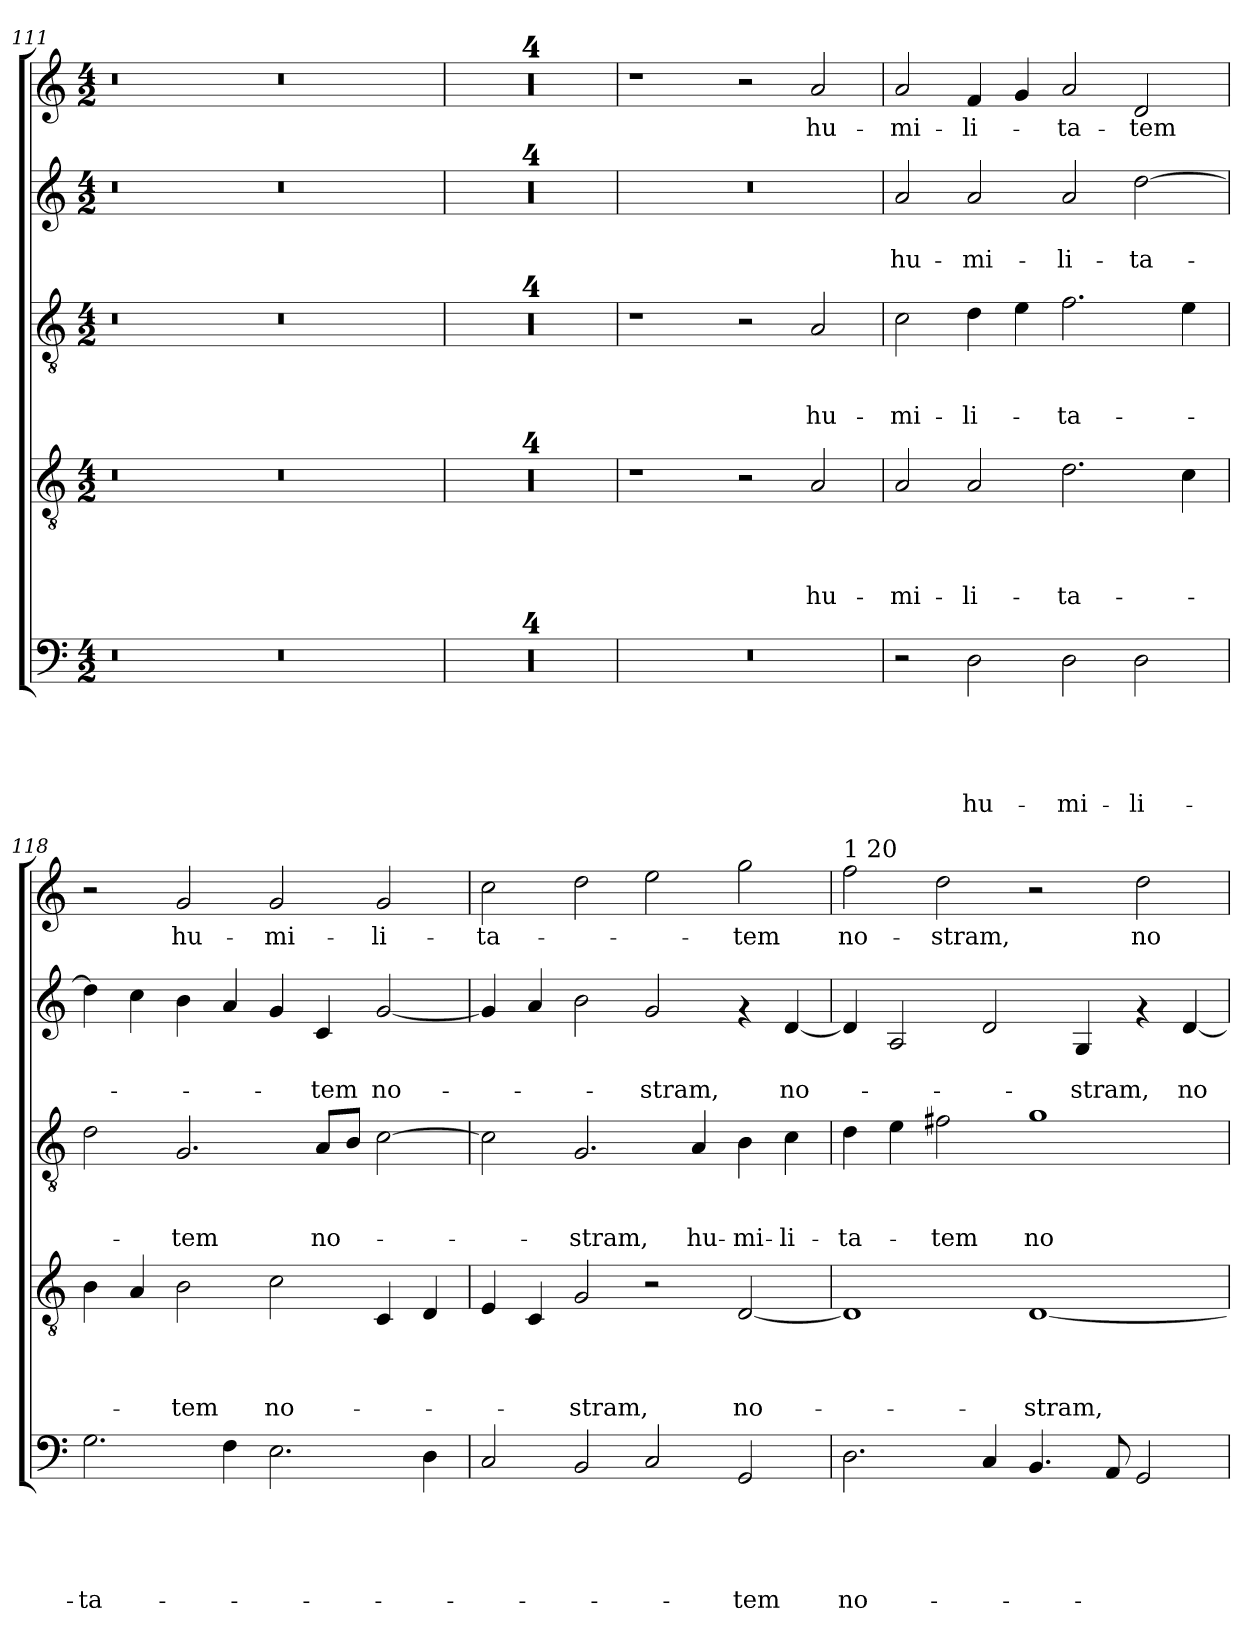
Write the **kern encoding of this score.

**kern	**text	**text	**text	**text	**text	**kern	**text	**text	**text	**text	**kern	**text	**text	**text	**kern	**text	**text	**kern	**text
*part5	*part5	*part5	*part5	*part5	*part5	*part4	*part4	*part4	*part4	*part4	*part3	*part3	*part3	*part3	*part2	*part2	*part2	*part1	*part1
*staff5	*staff5	*staff5	*staff5	*staff5	*staff5	*staff4	*staff4	*staff4	*staff4	*staff4	*staff3	*staff3	*staff3	*staff3	*staff2	*staff2	*staff2	*staff1	*staff1
*clefF4	*	*	*	*	*	*clefGv2	*	*	*	*	*clefGv2	*	*	*	*clefG2	*	*	*clefG2	*
*k[]	*	*	*	*	*	*k[]	*	*	*	*	*k[]	*	*	*	*k[]	*	*	*k[]	*
*C:	*	*	*	*	*	*C:	*	*	*	*	*C:	*	*	*	*C:	*	*	*C:	*
*M4/2	*	*	*	*	*	*M4/2	*	*	*	*	*M4/2	*	*	*	*M4/2	*	*	*M4/2	*
=111	=111	=111	=111	=111	=111	=111	=111	=111	=111	=111	=111	=111	=111	=111	=111	=111	=111	=111	=111
0r	.	.	.	.	.	0r	.	.	.	.	0r	.	.	.	0r	.	.	0r	.
0r	.	.	.	.	.	0r	.	.	.	.	0r	.	.	.	0r	.	.	0r	.
=112	=112	=112	=112	=112	=112	=112	=112	=112	=112	=112	=112	=112	=112	=112	=112	=112	=112	=112	=112
0r	.	.	.	.	.	0r	.	.	.	.	0r	.	.	.	0r	.	.	0r	.
=113	=113	=113	=113	=113	=113	=113	=113	=113	=113	=113	=113	=113	=113	=113	=113	=113	=113	=113	=113
0r	.	.	.	.	.	0r	.	.	.	.	0r	.	.	.	0r	.	.	0r	.
=114	=114	=114	=114	=114	=114	=114	=114	=114	=114	=114	=114	=114	=114	=114	=114	=114	=114	=114	=114
0r	.	.	.	.	.	0r	.	.	.	.	0r	.	.	.	0r	.	.	0r	.
=115	=115	=115	=115	=115	=115	=115	=115	=115	=115	=115	=115	=115	=115	=115	=115	=115	=115	=115	=115
0r	.	.	.	.	.	0r	.	.	.	.	0r	.	.	.	0r	.	.	0r	.
!!LO:PB:g=z
=116	=116	=116	=116	=116	=116	=116	=116	=116	=116	=116	=116	=116	=116	=116	=116	=116	=116	=116	=116
0r	.	.	.	.	.	1r	.	.	.	.	1r	.	.	.	0r	.	.	1r	.
.	.	.	.	.	.	2r	.	.	.	.	2r	.	.	.	.	.	.	2r	.
!	!	!	!	!	!	!	!	!	!	!LO:LY:b	!	!	!	!LO:LY:b	!	!	!	!	!LO:LY:b
.	.	.	.	.	.	2A/	.	.	.	hu-	2A/	.	.	hu-	.	.	.	2a/	hu-
=117	=117	=117	=117	=117	=117	=117	=117	=117	=117	=117	=117	=117	=117	=117	=117	=117	=117	=117	=117
!	!	!	!	!	!	!	!	!	!	!LO:LY:b	!	!	!	!LO:LY:b	!	!	!LO:LY:b	!	!LO:LY:b
2r	.	.	.	.	.	2A/	.	.	.	-mi-	2c\	.	.	-mi-	2a/	.	hu-	2a/	-mi-
!	!	!	!	!	!LO:LY:b	!	!	!	!	!LO:LY:b	!	!	!	!LO:LY:b	!	!	!LO:LY:b	!	!LO:LY:b
2D\	.	.	.	.	hu-	2A/	.	.	.	-li-	4d\	.	.	-li-	2a/	.	-mi-	4f/	-li-
.	.	.	.	.	.	.	.	.	.	.	4e\	.	.	.	.	.	.	4g/	.
!	!	!	!	!	!LO:LY:b	!	!	!	!	!LO:LY:b	!	!	!	!LO:LY:b	!	!	!LO:LY:b	!	!LO:LY:b
2D\	.	.	.	.	-mi-	2.d\	.	.	.	-ta-	2.f\	.	.	-ta-	2a/	.	-li-	2a/	-ta-
!	!	!	!	!	!LO:LY:b	!	!	!	!	!	!	!	!	!	!	!	!LO:LY:b	!	!LO:LY:b
2D\	.	.	.	.	-li-	.	.	.	.	.	.	.	.	.	[>2dd\	.	-ta-	2d/	-tem
.	.	.	.	.	.	4c\	.	.	.	.	4e\	.	.	.	.	.	.	.	.
=118	=118	=118	=118	=118	=118	=118	=118	=118	=118	=118	=118	=118	=118	=118	=118	=118	=118	=118	=118
!	!	!	!	!	!LO:LY:b	!	!	!	!	!	!	!	!	!	!	!	!	!	!
2.G\	.	.	.	.	-ta-	4B\	.	.	.	.	2d\	.	.	.	4dd\]	.	.	2r	.
.	.	.	.	.	.	4A/	.	.	.	.	.	.	.	.	4cc\	.	.	.	.
!	!	!	!	!	!	!	!	!	!	!LO:LY:b	!	!	!	!LO:LY:b	!	!	!	!	!LO:LY:b
.	.	.	.	.	.	2B\	.	.	.	-tem	2.G/	.	.	-tem	4b\	.	.	2g/	hu-
4F\	.	.	.	.	.	.	.	.	.	.	.	.	.	.	4a/	.	.	.	.
!	!	!	!	!	!	!	!	!	!	!LO:LY:b	!	!	!	!	!	!	!	!	!LO:LY:b
2.E\	.	.	.	.	.	2c\	.	.	.	no-	.	.	.	.	4g/	.	.	2g/	-mi-
!	!	!	!	!	!	!	!	!	!	!	!	!	!	!LO:LY:b	!	!	!LO:LY:b	!	!
.	.	.	.	.	.	.	.	.	.	.	8A/L	.	.	no-	4c/	.	-tem	.	.
.	.	.	.	.	.	.	.	.	.	.	8B/J	.	.	.	.	.	.	.	.
!	!	!	!	!	!	!	!	!	!	!	!	!	!	!	!	!	!LO:LY:b	!	!LO:LY:b
.	.	.	.	.	.	4C/	.	.	.	.	[>2c\	.	.	.	[<2g/	.	no-	2g/	-li-
4D\	.	.	.	.	.	4D/	.	.	.	.	.	.	.	.	.	.	.	.	.
=119	=119	=119	=119	=119	=119	=119	=119	=119	=119	=119	=119	=119	=119	=119	=119	=119	=119	=119	=119
!	!	!	!	!	!	!	!	!	!	!	!	!	!	!	!	!	!	!	!LO:LY:b
2C/	.	.	.	.	.	4E/	.	.	.	.	2c\]	.	.	.	4g/]	.	.	2cc\	-ta-
.	.	.	.	.	.	4C/	.	.	.	.	.	.	.	.	4a/	.	.	.	.
!	!	!	!	!	!	!	!	!	!	!LO:LY:b	!	!	!	!LO:LY:b	!	!	!	!	!
2BB/	.	.	.	.	.	2G/	.	.	.	-stram,	2.G/	.	.	-stram,	2b\	.	.	2dd\	.
!	!	!	!	!	!	!	!	!	!	!	!	!	!	!	!	!	!LO:LY:b	!	!
2C/	.	.	.	.	.	2r	.	.	.	.	.	.	.	.	2g/	.	-stram,	2ee\	.
!	!	!	!	!	!	!	!	!	!	!	!	!	!	!LO:LY:b	!	!	!	!	!
.	.	.	.	.	.	.	.	.	.	.	4A/	.	.	hu-	.	.	.	.	.
!	!	!	!	!	!LO:LY:b	!	!	!	!	!LO:LY:b	!	!	!	!LO:LY:b	!	!	!	!	!LO:LY:b
2GG/	.	.	.	.	-tem	[<2D/	.	.	.	no-	4B\	.	.	-mi-	4rf	.	.	2gg\	-tem
!	!	!	!	!	!	!	!	!	!	!	!	!	!	!LO:LY:b	!	!	!LO:LY:b	!	!
.	.	.	.	.	.	.	.	.	.	.	4c\	.	.	-li-	[<4d/	.	no-	.	.
!!LO:LB:g=z
=120	=120	=120	=120	=120	=120	=120	=120	=120	=120	=120	=120	=120	=120	=120	=120	=120	=120	=120	=120
!	!	!	!	!	!	!	!	!	!	!	!	!	!	!	!	!	!	!LO:TX:a:t=1 20	!
!	!	!	!	!	!LO:LY:b	!	!	!	!	!	!	!	!	!LO:LY:b	!	!	!	!	!LO:LY:b
2.D\	.	.	.	.	no-	1D]	.	.	.	.	4d\	.	.	-ta-	4d/]	.	.	2ff\	no-
.	.	.	.	.	.	.	.	.	.	.	4e\	.	.	.	2A/	.	.	.	.
!	!	!	!	!	!	!	!	!	!	!	!	!	!	!LO:LY:b	!	!	!	!	!LO:LY:b
.	.	.	.	.	.	.	.	.	.	.	2f#X\	.	.	-tem	.	.	.	2dd\	-stram,
4C/	.	.	.	.	.	.	.	.	.	.	.	.	.	.	2d/	.	.	.	.
!	!	!	!	!	!	!	!	!	!	!LO:LY:b	!	!	!	!LO:LY:b	!	!	!	!	!
4.BB/	.	.	.	.	.	[<1D	.	.	.	-stram,	1g	.	.	no-	.	.	.	2r	.
!	!	!	!	!	!	!	!	!	!	!	!	!	!	!	!	!	!LO:LY:b	!	!
.	.	.	.	.	.	.	.	.	.	.	.	.	.	.	4G/	.	-stram,	.	.
8AA/	.	.	.	.	.	.	.	.	.	.	.	.	.	.	.	.	.	.	.
!	!	!	!	!	!	!	!	!	!	!	!	!	!	!	!	!	!	!	!LO:LY:b
2GG/	.	.	.	.	.	.	.	.	.	.	.	.	.	.	4rf	.	.	2dd\	no-
!	!	!	!	!	!	!	!	!	!	!	!	!	!	!	!	!	!LO:LY:b	!	!
.	.	.	.	.	.	.	.	.	.	.	.	.	.	.	[<4d/	.	no-	.	.
=	=	=	=	=	=	=	=	=	=	=	=	=	=	=	=	=	=	=	=
*-	*-	*-	*-	*-	*-	*-	*-	*-	*-	*-	*-	*-	*-	*-	*-	*-	*-	*-	*-
